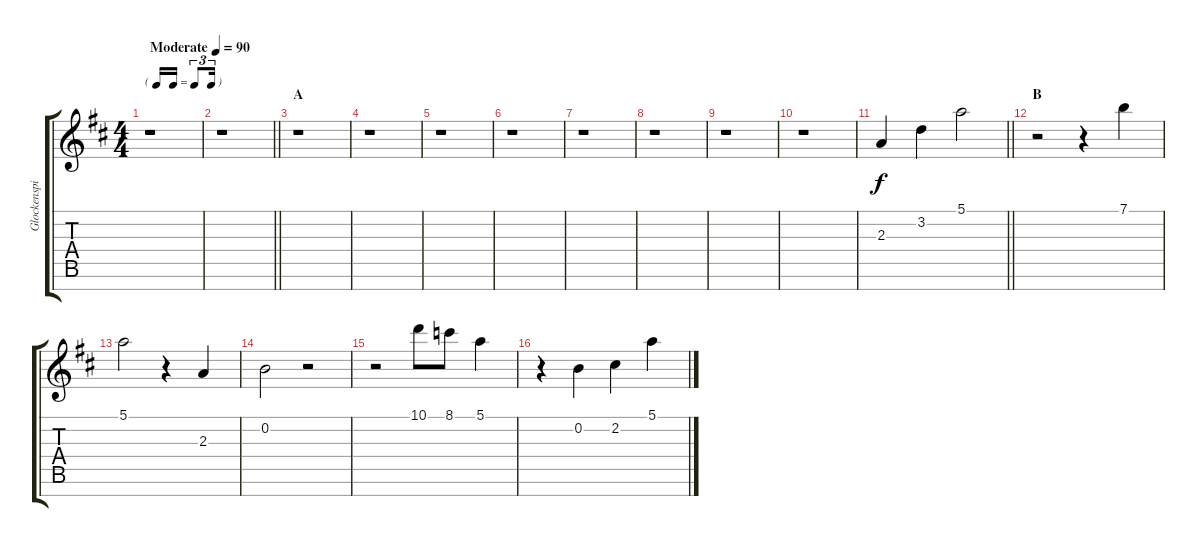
\track ("Glockenspiel" "Glockenspi") {instrument vibraphone}
\staff {score tabs}
\tuning (E5 B4 G4 D4 A3 E3 B2) {hide}
\ts (4 4)
\tf triplet16th
\tempo (90 "Moderate")
\clef g2
\ks d
r.1{dy f instrument vibraphone} |
\barLineRight lightlight
r.1 |
\section ("" "A")
r.1 |
r.1 |
r.1 |
r.1 |
r.1 |
r.1 |
r.1 |
r.1 |
\barLineRight lightlight
2.3.4 3.2.4 5.1.2 |
\section ("" "B")
r.2 r.4 7.1.4 |
5.1.2 r.4 2.3.4 |
0.2.2 r.2 |
r.2 10.1.8 8.1.8 5.1.4 |
r.4 0.2.4 2.2.4 5.1.4
